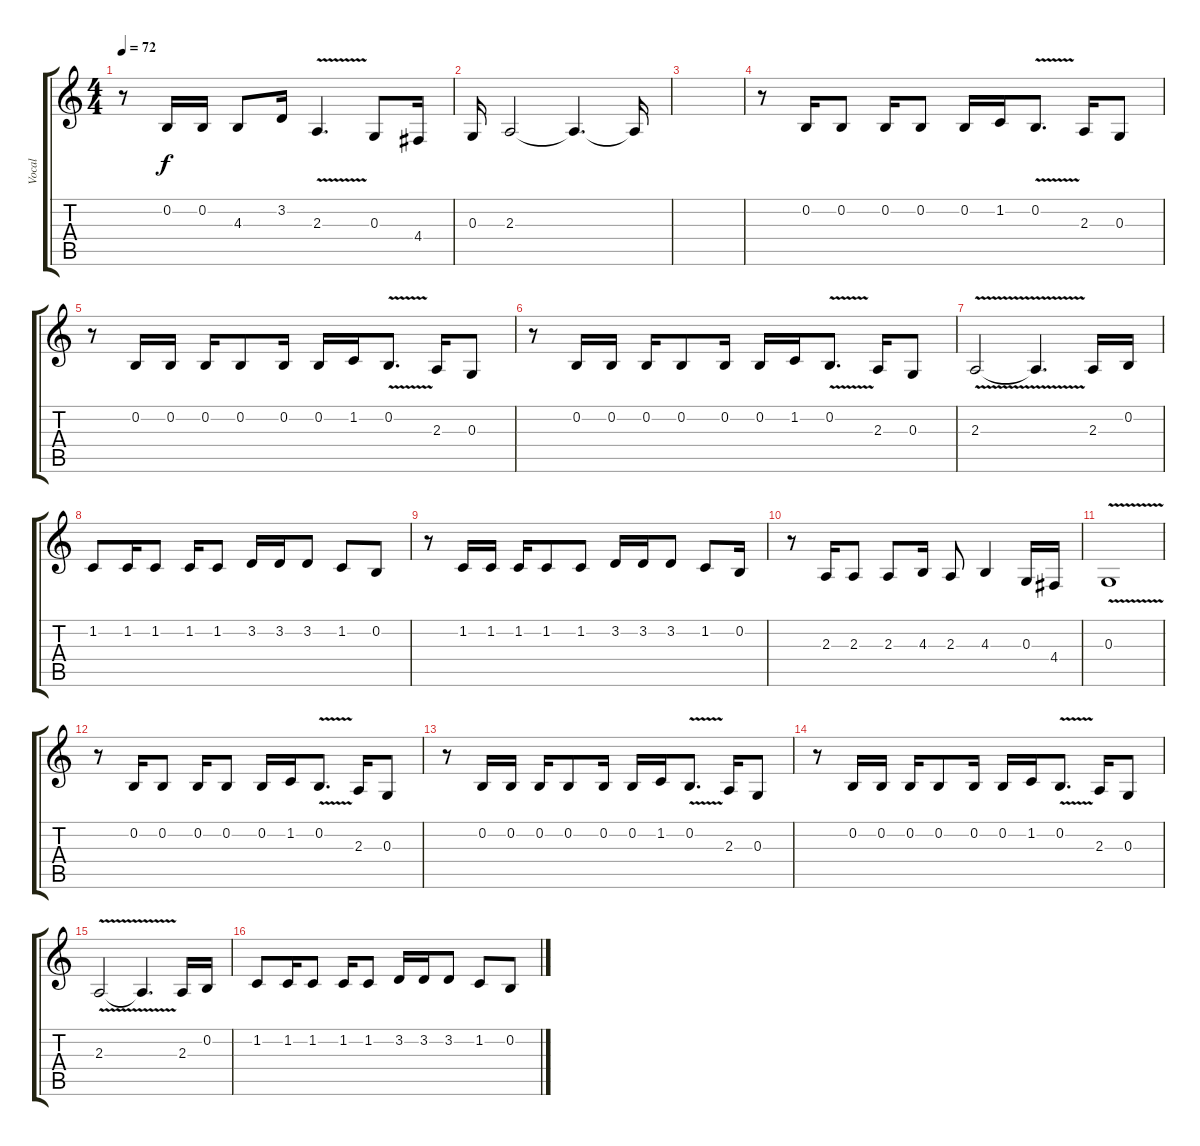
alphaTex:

\track ("Vocal" "Vocal") {instrument sopranosax}
\staff {score tabs}
\tuning (E4 B3 G3 D3 A2 E2) {hide}
\ts (4 4)
\tempo 72
\clef g2
\ks c
r.8{dy f} 0.2.16 0.2.16 4.3.8 3.2.16 2.3{v}.4{d} 0.3.8 4.4.16 |
0.3.16 2.3.2 2.3{t}.4{d} 2.3{t}.16 |
|
r.8 0.2.16 0.2.8 0.2.16 0.2.8 0.2.16 1.2.16 0.2{v}.8{d} 2.3.16 0.3.8 |
r.8 0.2.16 0.2.16 0.2.16 0.2.8 0.2.16 0.2.16 1.2.16 0.2{v}.8{d} 2.3.16 0.3.8 |
r.8 0.2.16 0.2.16 0.2.16 0.2.8 0.2.16 0.2.16 1.2.16 0.2{v}.8{d} 2.3.16 0.3.8 |
2.3{v}.2 2.3{t}.4{d} 2.3.16 0.2.16 |
1.2.8 1.2.16 1.2.8 1.2.16 1.2.8 3.2.16 3.2.16 3.2.8 1.2.8 0.2.8 |
r.8 1.2.16 1.2.16 1.2.16 1.2.8 1.2.8 3.2.16 3.2.16 3.2.8 1.2.8 0.2.16 |
r.8 2.3.16 2.3.8 2.3.8 4.3.16 2.3.8 4.3.4 0.3.16 4.4.16 |
0.3{v}.1 |
r.8 0.2.16 0.2.8 0.2.16 0.2.8 0.2.16 1.2.16 0.2{v}.8{d} 2.3.16 0.3.8 |
r.8 0.2.16 0.2.16 0.2.16 0.2.8 0.2.16 0.2.16 1.2.16 0.2{v}.8{d} 2.3.16 0.3.8 |
r.8 0.2.16 0.2.16 0.2.16 0.2.8 0.2.16 0.2.16 1.2.16 0.2{v}.8{d} 2.3.16 0.3.8 |
2.3{v}.2 2.3{t}.4{d} 2.3.16 0.2.16 |
1.2.8 1.2.16 1.2.8 1.2.16 1.2.8 3.2.16 3.2.16 3.2.8 1.2.8 0.2.8
